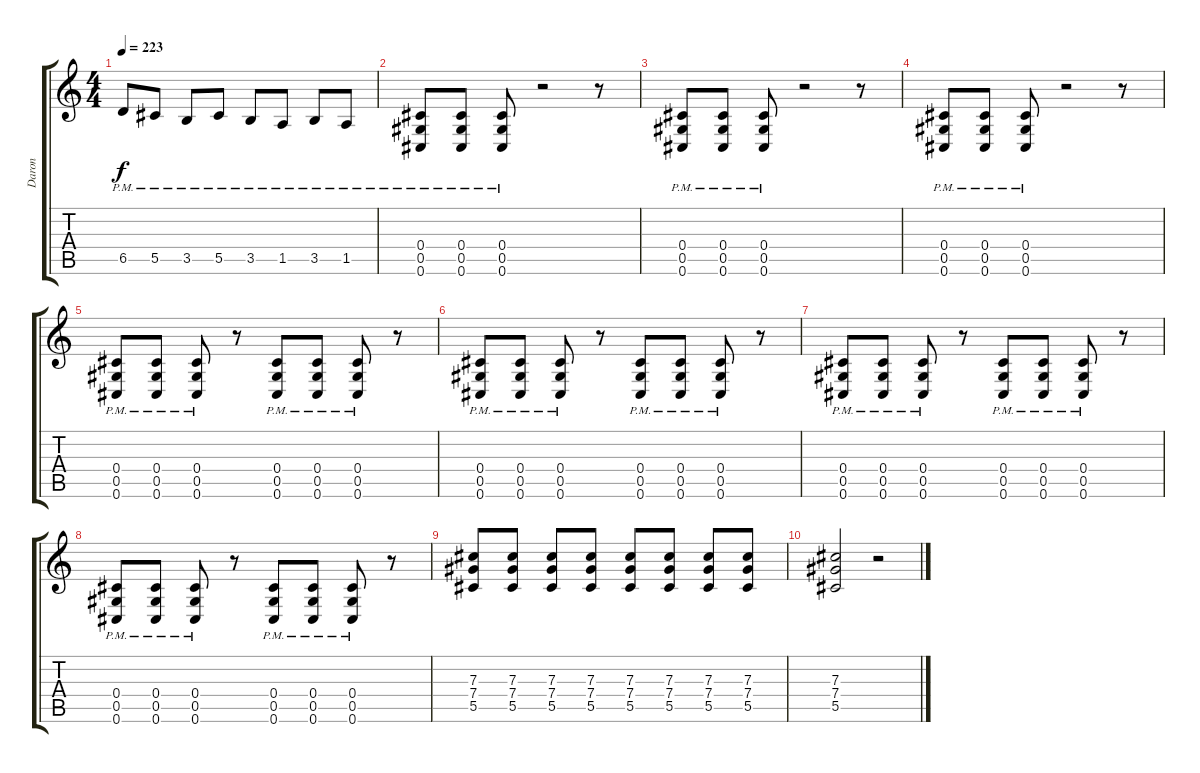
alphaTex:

\track ("Daron" "Daron") {instrument overdrivenguitar}
\staff {score tabs}
\tuning (Eb4 Bb3 Gb3 Db3 Ab2 Db2) {hide}
\ts (4 4)
\tempo 223
\clef g2
\ks c
6.5{pm}.8{dy f} 5.5{pm}.8 3.5{pm}.8 5.5{pm}.8 3.5{pm}.8 1.5{pm}.8 3.5{pm}.8 1.5{pm}.8 |
(0.4{pm} 0.5{pm} 0.6{pm}).8 (0.4{pm} 0.5{pm} 0.6{pm}).8 (0.4{pm} 0.5{pm} 0.6{pm}).8 r.2 r.8 |
(0.4{pm} 0.5{pm} 0.6{pm}).8 (0.4{pm} 0.5{pm} 0.6{pm}).8 (0.4{pm} 0.5{pm} 0.6{pm}).8 r.2 r.8 |
(0.4{pm} 0.5{pm} 0.6{pm}).8 (0.4{pm} 0.5{pm} 0.6{pm}).8 (0.4{pm} 0.5{pm} 0.6{pm}).8 r.2 r.8 |
(0.4{pm} 0.5{pm} 0.6{pm}).8 (0.4{pm} 0.5{pm} 0.6{pm}).8 (0.4{pm} 0.5{pm} 0.6{pm}).8 r.8 (0.4{pm} 0.5{pm} 0.6{pm}).8 (0.4{pm} 0.5{pm} 0.6{pm}).8 (0.4{pm} 0.5{pm} 0.6{pm}).8 r.8 |
(0.4{pm} 0.5{pm} 0.6{pm}).8 (0.4{pm} 0.5{pm} 0.6{pm}).8 (0.4{pm} 0.5{pm} 0.6{pm}).8 r.8 (0.4{pm} 0.5{pm} 0.6{pm}).8 (0.4{pm} 0.5{pm} 0.6{pm}).8 (0.4{pm} 0.5{pm} 0.6{pm}).8 r.8 |
(0.4{pm} 0.5{pm} 0.6{pm}).8 (0.4{pm} 0.5{pm} 0.6{pm}).8 (0.4{pm} 0.5{pm} 0.6{pm}).8 r.8 (0.4{pm} 0.5{pm} 0.6{pm}).8 (0.4{pm} 0.5{pm} 0.6{pm}).8 (0.4{pm} 0.5{pm} 0.6{pm}).8 r.8 |
(0.4{pm} 0.5{pm} 0.6{pm}).8 (0.4{pm} 0.5{pm} 0.6{pm}).8 (0.4{pm} 0.5{pm} 0.6{pm}).8 r.8 (0.4{pm} 0.5{pm} 0.6{pm}).8 (0.4{pm} 0.5{pm} 0.6{pm}).8 (0.4{pm} 0.5{pm} 0.6{pm}).8 r.8 |
(7.3 7.4 5.5).8 (7.3 7.4 5.5).8 (7.3 7.4 5.5).8 (7.3 7.4 5.5).8 (7.3 7.4 5.5).8 (7.3 7.4 5.5).8 (7.3 7.4 5.5).8 (7.3 7.4 5.5).8 |
(7.3 7.4 5.5).2 r.2
